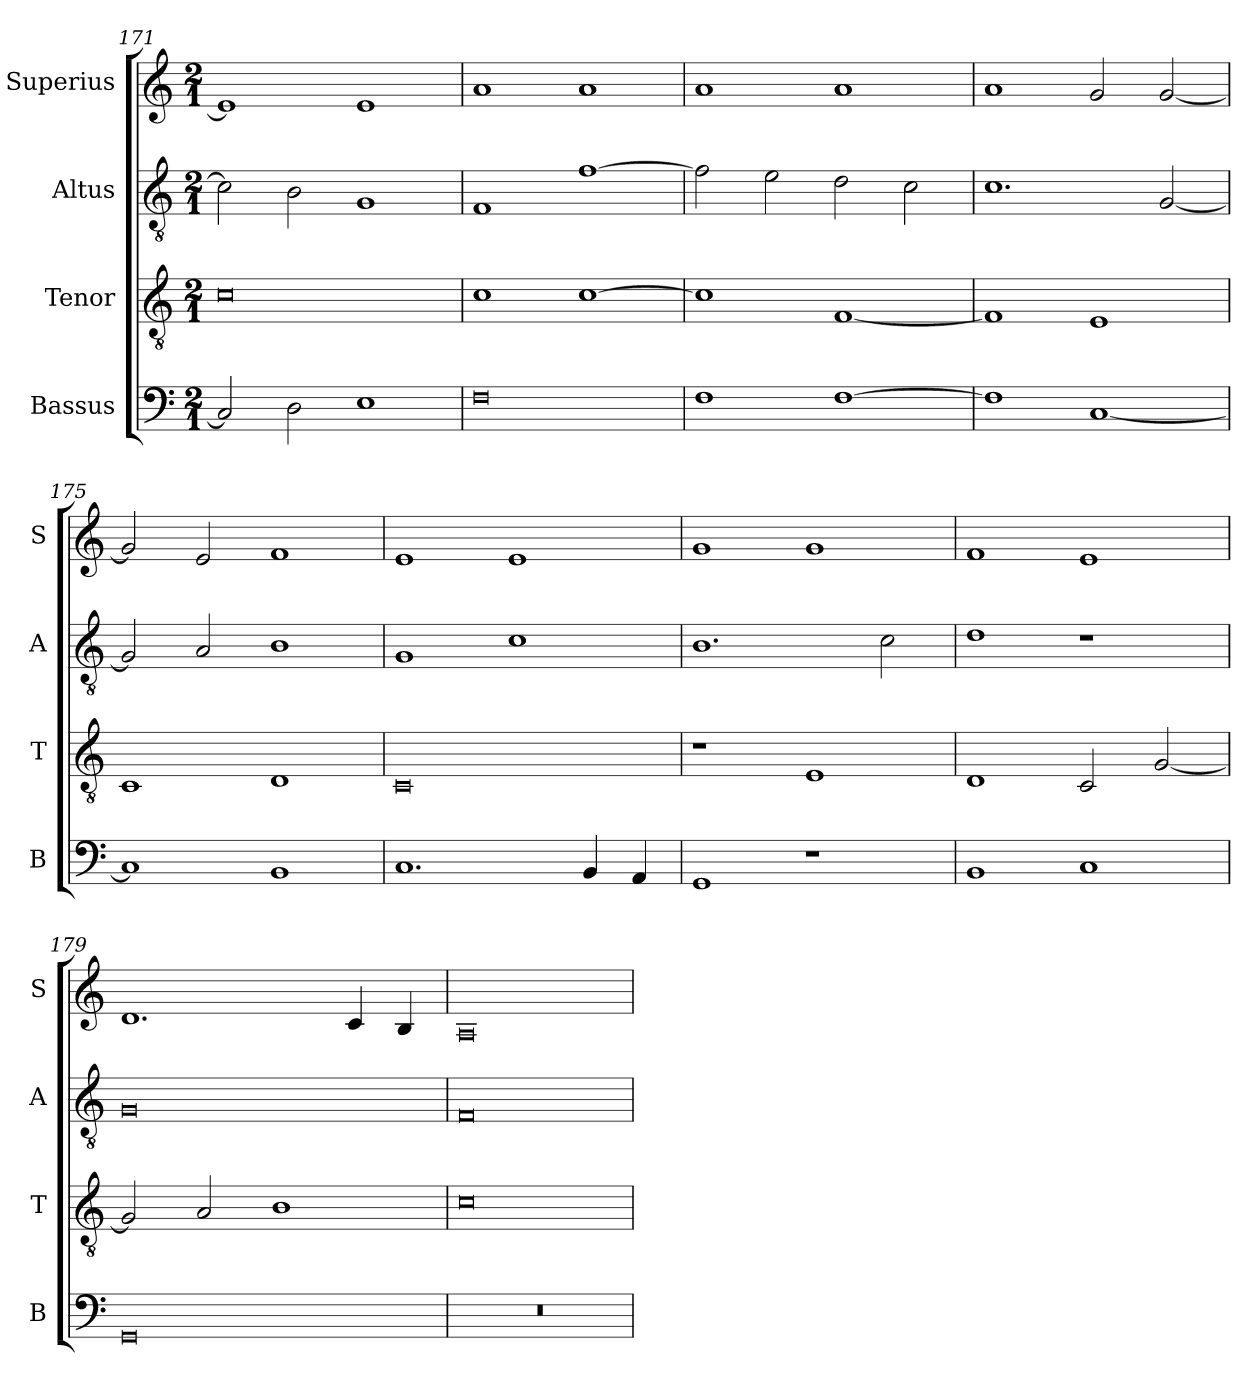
**kern	**kern	**kern	**kern
*part4	*part3	*part2	*part1
*staff4	*staff3	*staff2	*staff1
*I"Bassus	*I"Tenor	*I"Altus	*I"Superius
*I'B	*I'T	*I'A	*I'S
*clefF4	*clefGv2	*clefGv2	*clefG2
*k[]	*k[]	*k[]	*k[]
*M2/1	*M2/1	*M2/1	*M2/1
=171	=171	=171	=171
2C/]	0c	2c\]	1e]
2D\	.	2B\	.
1E	.	1G	1e
=172	=172	=172	=172
0F	1c	1F	1a
.	[1c	[1f	1a
=173	=173	=173	=173
1F	1c]	2f\]	1a
.	.	2e\	.
[1F	[1F	2d\	1a
.	.	2c\	.
=174	=174	=174	=174
1F]	1F]	1.c	1a
[1C	1E	.	2g/
.	.	[2G/	[2g/
=175	=175	=175	=175
1C]	1C	2G/]	2g/]
.	.	2A/	2e/
1BB	1D	1B	1f
=176	=176	=176	=176
1.C	0C	1G	1e
.	.	1c	1e
4BB/	.	.	.
4AA/	.	.	.
=177	=177	=177	=177
1GG	1r	1.B	1g
1r	1E	.	1g
.	.	2c\	.
=178	=178	=178	=178
1BB	1D	1d	1f
1C	2C/	1r	1e
.	[2G/	.	.
=179	=179	=179	=179
0GG	2G/]	0G	1.d
.	2A/	.	.
.	1B	.	.
.	.	.	4c/
.	.	.	4B/
=180	=180	=180	=180
0r	0c	0F	0A
=	=	=	=
*-	*-	*-	*-
